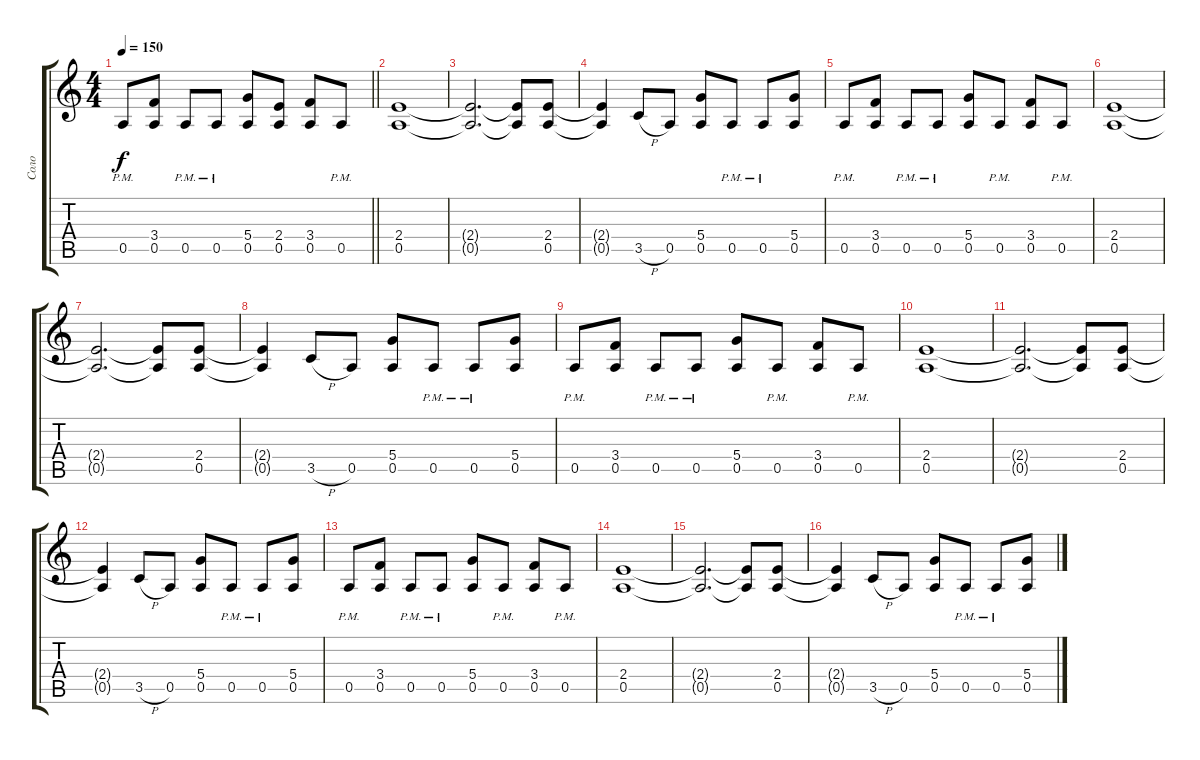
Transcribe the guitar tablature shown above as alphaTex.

\track ("Соло" "Соло") {instrument distortionguitar}
\staff {score tabs}
\tuning (E4 B3 G3 D3 A2 E2) {hide}
\ts (4 4)
\tempo 150
\clef g2
\barLineRight lightlight
\ks c
0.5{pm}.8{dy f} (3.4 0.5).8 0.5{pm}.8 0.5{pm}.8 (5.4 0.5).8 (2.4 0.5).8 (3.4 0.5).8 0.5{pm}.8 |
(2.4 0.5).1 |
(2.4{t} 0.5{t}).2{d} (2.4{t} 0.5{t}).8 (2.4 0.5).8 |
(2.4{t} 0.5{t}).4 3.5{h}.8 0.5.8 (5.4 0.5).8 0.5{pm}.8 0.5{pm}.8 (5.4 0.5).8 |
0.5{pm}.8 (3.4 0.5).8 0.5{pm}.8 0.5{pm}.8 (5.4 0.5).8 0.5{pm}.8 (3.4 0.5).8 0.5{pm}.8 |
(2.4 0.5).1 |
(2.4{t} 0.5{t}).2{d} (2.4{t} 0.5{t}).8 (2.4 0.5).8 |
(2.4{t} 0.5{t}).4 3.5{h}.8 0.5.8 (5.4 0.5).8 0.5{pm}.8 0.5{pm}.8 (5.4 0.5).8 |
0.5{pm}.8 (3.4 0.5).8 0.5{pm}.8 0.5{pm}.8 (5.4 0.5).8 0.5{pm}.8 (3.4 0.5).8 0.5{pm}.8 |
(2.4 0.5).1 |
(2.4{t} 0.5{t}).2{d} (2.4{t} 0.5{t}).8 (2.4 0.5).8 |
(2.4{t} 0.5{t}).4 3.5{h}.8 0.5.8 (5.4 0.5).8 0.5{pm}.8 0.5{pm}.8 (5.4 0.5).8 |
0.5{pm}.8 (3.4 0.5).8 0.5{pm}.8 0.5{pm}.8 (5.4 0.5).8 0.5{pm}.8 (3.4 0.5).8 0.5{pm}.8 |
(2.4 0.5).1 |
(2.4{t} 0.5{t}).2{d} (2.4{t} 0.5{t}).8 (2.4 0.5).8 |
(2.4{t} 0.5{t}).4 3.5{h}.8 0.5.8 (5.4 0.5).8 0.5{pm}.8 0.5{pm}.8 (5.4 0.5).8
